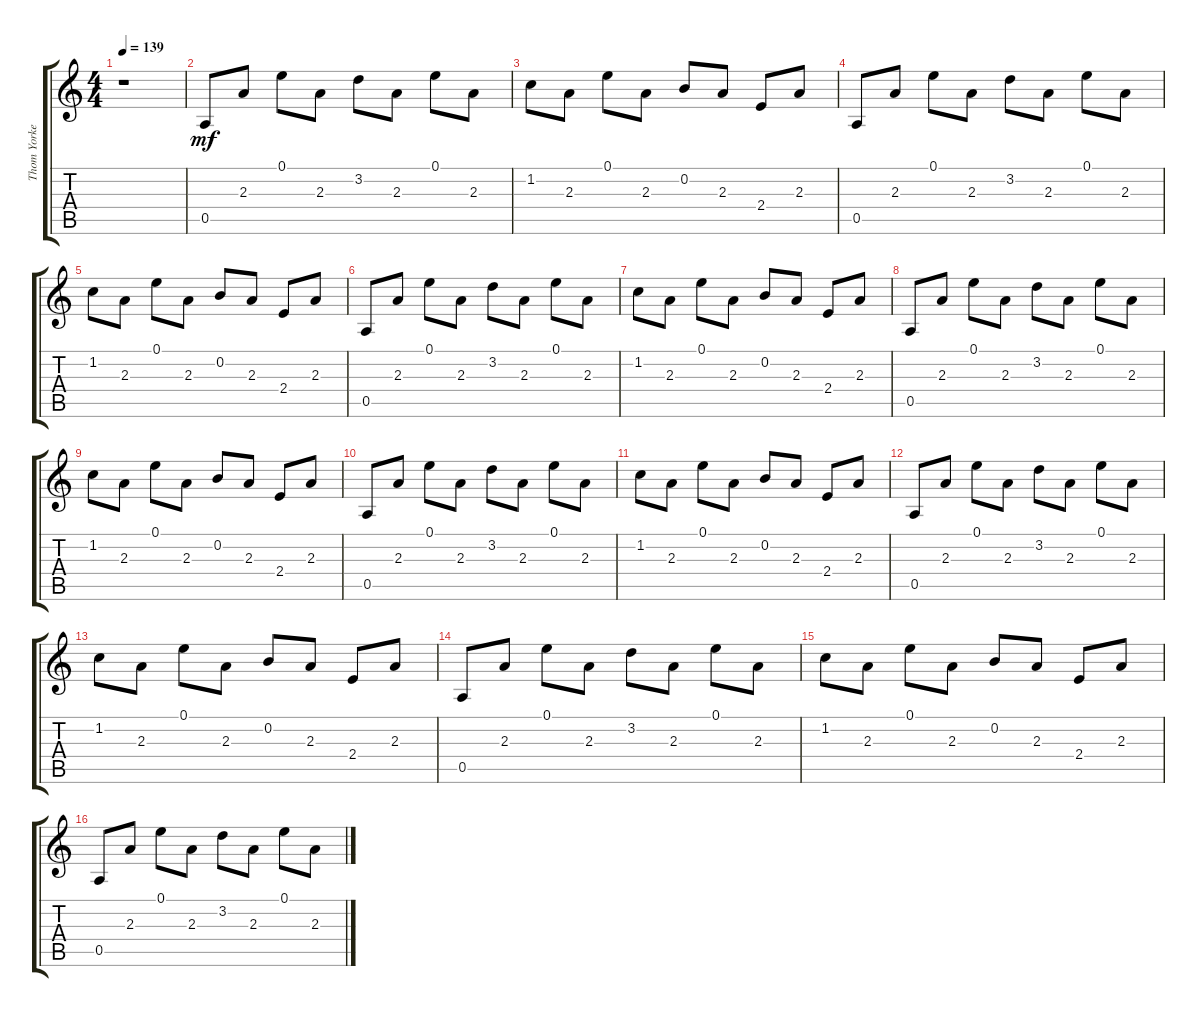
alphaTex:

\track ("Thom Yorke - Clean Guitar" "Thom Yorke") {instrument electricguitarclean}
\staff {score tabs}
\tuning (E4 B3 G3 D3 A2 E2) {hide}
\ts (4 4)
\tempo 139
\clef g2
\ks c
r.1{dy mf instrument electricguitarclean} |
0.5.8 2.3.8 0.1.8 2.3.8 3.2.8 2.3.8 0.1.8 2.3.8 |
1.2.8 2.3.8 0.1.8 2.3.8 0.2.8 2.3.8 2.4.8 2.3.8 |
0.5.8 2.3.8 0.1.8 2.3.8 3.2.8 2.3.8 0.1.8 2.3.8 |
1.2.8 2.3.8 0.1.8 2.3.8 0.2.8 2.3.8 2.4.8 2.3.8 |
0.5.8 2.3.8 0.1.8 2.3.8 3.2.8 2.3.8 0.1.8 2.3.8 |
1.2.8 2.3.8 0.1.8 2.3.8 0.2.8 2.3.8 2.4.8 2.3.8 |
0.5.8 2.3.8 0.1.8 2.3.8 3.2.8 2.3.8 0.1.8 2.3.8 |
1.2.8 2.3.8 0.1.8 2.3.8 0.2.8 2.3.8 2.4.8 2.3.8 |
0.5.8 2.3.8 0.1.8 2.3.8 3.2.8 2.3.8 0.1.8 2.3.8 |
1.2.8 2.3.8 0.1.8 2.3.8 0.2.8 2.3.8 2.4.8 2.3.8 |
0.5.8 2.3.8 0.1.8 2.3.8 3.2.8 2.3.8 0.1.8 2.3.8 |
1.2.8 2.3.8 0.1.8 2.3.8 0.2.8 2.3.8 2.4.8 2.3.8 |
0.5.8 2.3.8 0.1.8 2.3.8 3.2.8 2.3.8 0.1.8 2.3.8 |
1.2.8 2.3.8 0.1.8 2.3.8 0.2.8 2.3.8 2.4.8 2.3.8 |
0.5.8 2.3.8 0.1.8 2.3.8 3.2.8 2.3.8 0.1.8 2.3.8
